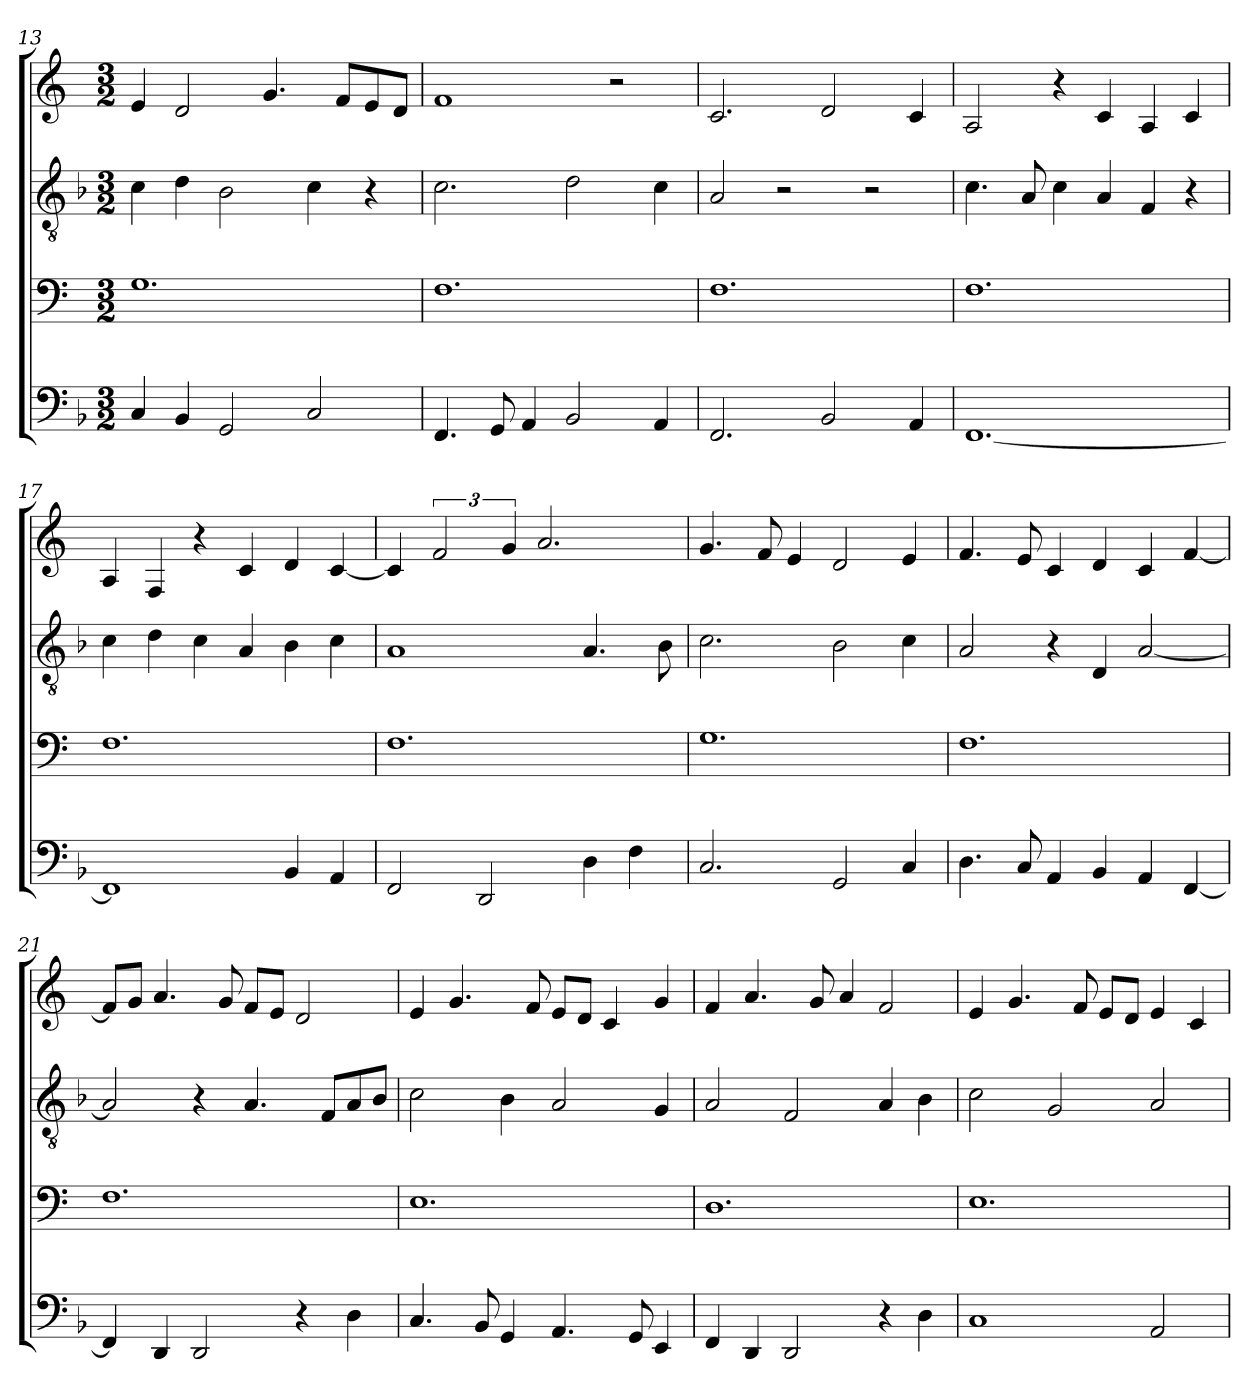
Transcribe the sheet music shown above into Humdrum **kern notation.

**kern	**kern	**kern	**kern
*part4	*part3	*part2	*part1
*staff4	*staff3	*staff2	*staff1
*clefF4	*clefF4	*clefGv2	*clefG2
*k[b-]	*k[]	*k[b-]	*k[]
*F:	*C:	*F:	*C:
*M3/2	*M3/2	*M3/2	*M3/2
=13	=13	=13	=13
4C/	1.G	4c\	4e/
4BB-/	.	4d\	2d/
2GG/	.	2B-\	.
.	.	.	4.g/
2C/	.	4c\	.
.	.	.	8f/L
.	.	4r	8e/
.	.	.	8d/J
=14	=14	=14	=14
4.FF/	1.F	2.c\	1f
8GG/	.	.	.
4AA/	.	.	.
2BB-/	.	2d\	.
.	.	.	2r
4AA/	.	4c\	.
=15	=15	=15	=15
2.FF/	1.F	2A/	2.c/
.	.	2r	.
2BB-/	.	.	2d/
.	.	2r	.
4AA/	.	.	4c/
!!LO:LB:g=z
=16	=16	=16	=16
[1.FF	1.F	4.c\	2A/
.	.	8A/	.
.	.	4c\	4r
.	.	4A/	4c/
.	.	4F/	4A/
.	.	4r	4c/
=17	=17	=17	=17
1FF]	1.F	4c\	4A/
.	.	4d\	4F/
.	.	4c\	4r
.	.	4A/	4c/
4BB-/	.	4B-\	4d/
4AA/	.	4c\	[4c/
=18	=18	=18	=18
2FF/	1.F	1A	4c/]
.	.	.	3f/
2DD/	.	.	.
.	.	.	6g/
.	.	.	2.a/
4D\	.	4.A/	.
4F\	.	.	.
.	.	8B-\	.
=19	=19	=19	=19
2.C/	1.G	2.c\	4.g/
.	.	.	8f/
.	.	.	4e/
2GG/	.	2B-\	2d/
4C/	.	4c\	4e/
=20	=20	=20	=20
4.D\	1.F	2A/	4.f/
8C/	.	.	8e/
4AA/	.	4r	4c/
4BB-/	.	4D/	4d/
4AA/	.	[2A/	4c/
[4FF/	.	.	[4f/
!!LO:PB:g=z
=21	=21	=21	=21
4FF/]	1.F	2A/]	8f/L]
.	.	.	8g/J
4DD/	.	.	4.a/
2DD/	.	4r	.
.	.	.	8g/
.	.	4.A/	8f/L
.	.	.	8e/J
4r	.	.	2d/
.	.	8F/L	.
4D\	.	8A/	.
.	.	8B-/J	.
=22	=22	=22	=22
4.C/	1.E	2c\	4e/
.	.	.	4.g/
8BB-/	.	.	.
4GG/	.	4B-\	.
.	.	.	8f/
4.AA/	.	2A/	8e/L
.	.	.	8d/J
.	.	.	4c/
8GG/	.	.	.
4EE/	.	4G/	4g/
=23	=23	=23	=23
4FF/	1.D	2A/	4f/
4DD/	.	.	4.a/
2DD/	.	2F/	.
.	.	.	8g/
.	.	.	4a/
4r	.	4A/	2f/
4D\	.	4B-\	.
=24	=24	=24	=24
1C	1.E	2c\	4e/
.	.	.	4.g/
.	.	2G/	.
.	.	.	8f/
.	.	.	8e/L
.	.	.	8d/J
2AA/	.	2A/	4e/
.	.	.	4c/
=	=	=	=
*-	*-	*-	*-
